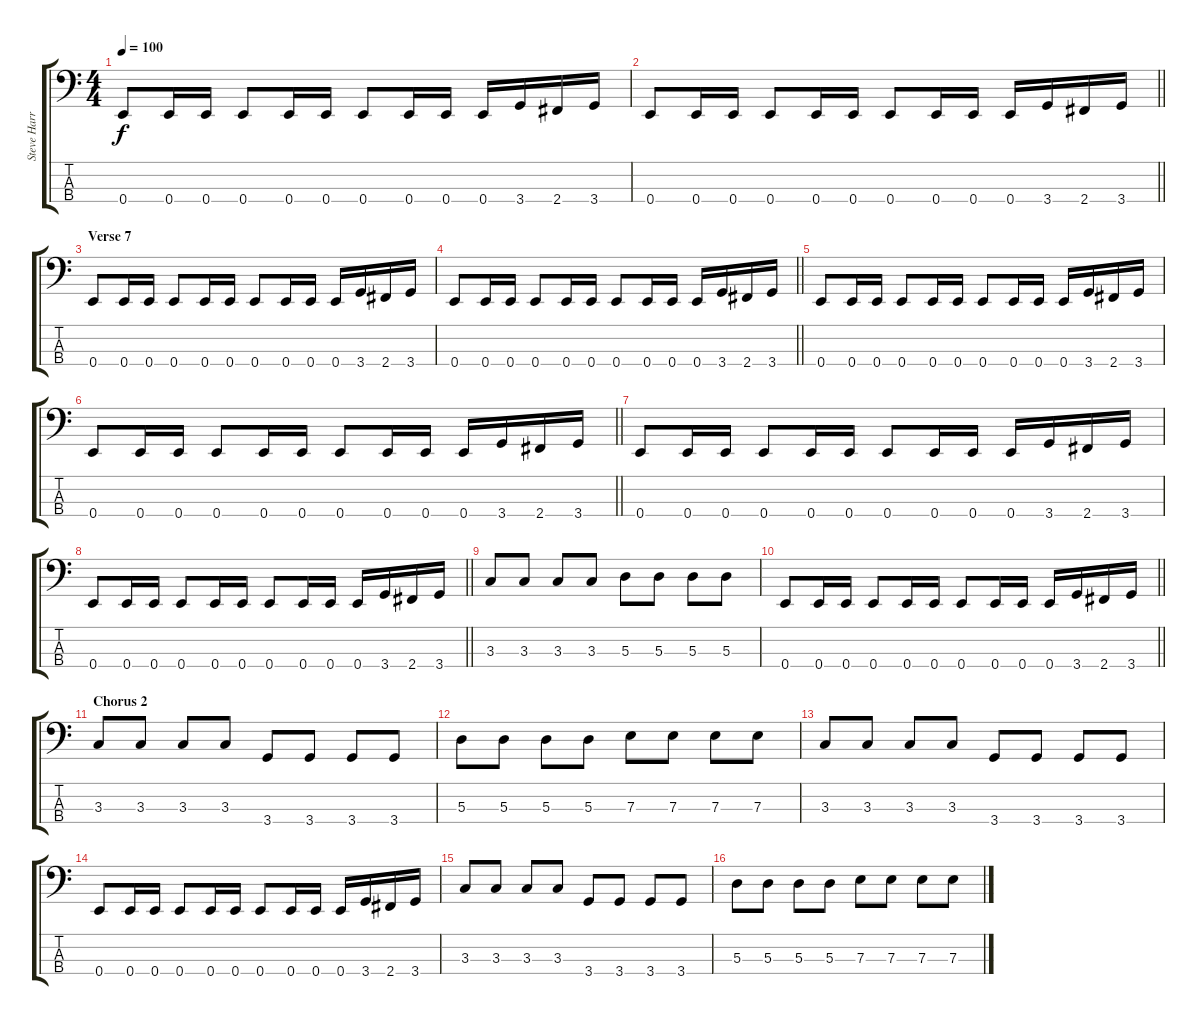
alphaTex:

\track ("Steve Harris" "Steve Harr") {instrument electricbassfinger}
\staff {score tabs}
\tuning (G2 D2 A1 E1) {hide}
\ts (4 4)
\tempo 100
\clef f4
\ks c
0.4.8{dy f} 0.4.16 0.4.16 0.4.8 0.4.16 0.4.16 0.4.8 0.4.16 0.4.16 0.4.16 3.4.16 2.4.16 3.4.16 |
\barLineRight lightlight
0.4.8 0.4.16 0.4.16 0.4.8 0.4.16 0.4.16 0.4.8 0.4.16 0.4.16 0.4.16 3.4.16 2.4.16 3.4.16 |
\section ("" "Verse 7")
0.4.8 0.4.16 0.4.16 0.4.8 0.4.16 0.4.16 0.4.8 0.4.16 0.4.16 0.4.16 3.4.16 2.4.16 3.4.16 |
\barLineRight lightlight
0.4.8 0.4.16 0.4.16 0.4.8 0.4.16 0.4.16 0.4.8 0.4.16 0.4.16 0.4.16 3.4.16 2.4.16 3.4.16 |
0.4.8 0.4.16 0.4.16 0.4.8 0.4.16 0.4.16 0.4.8 0.4.16 0.4.16 0.4.16 3.4.16 2.4.16 3.4.16 |
\barLineRight lightlight
0.4.8 0.4.16 0.4.16 0.4.8 0.4.16 0.4.16 0.4.8 0.4.16 0.4.16 0.4.16 3.4.16 2.4.16 3.4.16 |
0.4.8 0.4.16 0.4.16 0.4.8 0.4.16 0.4.16 0.4.8 0.4.16 0.4.16 0.4.16 3.4.16 2.4.16 3.4.16 |
\barLineRight lightlight
0.4.8 0.4.16 0.4.16 0.4.8 0.4.16 0.4.16 0.4.8 0.4.16 0.4.16 0.4.16 3.4.16 2.4.16 3.4.16 |
3.3.8 3.3.8 3.3.8 3.3.8 5.3.8 5.3.8 5.3.8 5.3.8 |
\barLineRight lightlight
0.4.8 0.4.16 0.4.16 0.4.8 0.4.16 0.4.16 0.4.8 0.4.16 0.4.16 0.4.16 3.4.16 2.4.16 3.4.16 |
\section ("" "Chorus 2")
3.3.8 3.3.8 3.3.8 3.3.8 3.4.8 3.4.8 3.4.8 3.4.8 |
5.3.8 5.3.8 5.3.8 5.3.8 7.3.8 7.3.8 7.3.8 7.3.8 |
3.3.8 3.3.8 3.3.8 3.3.8 3.4.8 3.4.8 3.4.8 3.4.8 |
0.4.8 0.4.16 0.4.16 0.4.8 0.4.16 0.4.16 0.4.8 0.4.16 0.4.16 0.4.16 3.4.16 2.4.16 3.4.16 |
3.3.8 3.3.8 3.3.8 3.3.8 3.4.8 3.4.8 3.4.8 3.4.8 |
5.3.8 5.3.8 5.3.8 5.3.8 7.3.8 7.3.8 7.3.8 7.3.8
